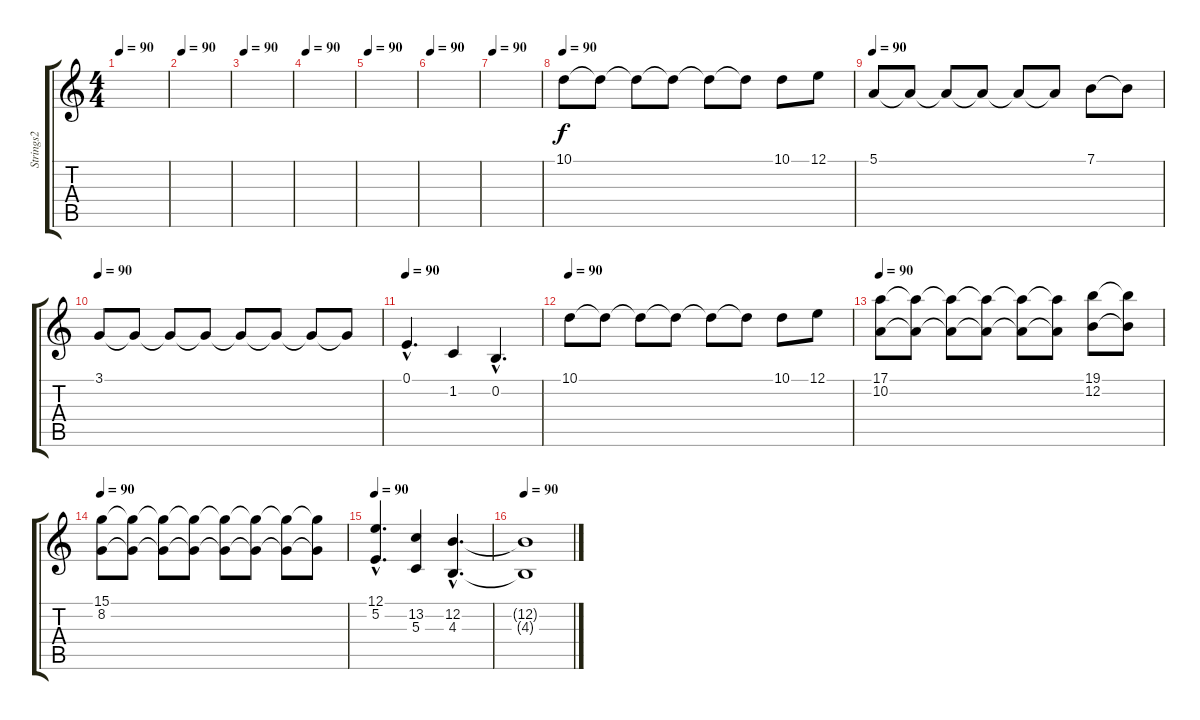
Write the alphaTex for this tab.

\track ("Strings2" "Strings2") {instrument stringensemble1}
\staff {score tabs}
\tuning (E4 B3 G3 D3 A2 E2) {hide}
\ts (4 4)
\tempo 90
\clef g2
\ks c
|
\tempo 90
|
\tempo 90
|
\tempo 90
|
\tempo 90
|
\tempo 90
|
\tempo 90
|
\tempo 90
10.1.8 10.1{t}.8 10.1{t}.8 10.1{t}.8 10.1{t}.8 10.1{t}.8 10.1.8 12.1.8 |
\tempo 90
5.1.8 5.1{t}.8 5.1{t}.8 5.1{t}.8 5.1{t}.8 5.1{t}.8 7.1.8 7.1{t}.8 |
\tempo 90
3.1.8 3.1{t}.8 3.1{t}.8 3.1{t}.8 3.1{t}.8 3.1{t}.8 3.1{t}.8 3.1{t}.8 |
\tempo 90
0.1{hac}.4{d} 1.2.4 0.2{hac}.4{d} |
\tempo 90
10.1.8 10.1{t}.8 10.1{t}.8 10.1{t}.8 10.1{t}.8 10.1{t}.8 10.1.8 12.1.8 |
\tempo 90
(17.1 10.2).8 (17.1{t} 10.2{t}).8 (17.1{t} 10.2{t}).8 (17.1{t} 10.2{t}).8 (17.1{t} 10.2{t}).8 (17.1{t} 10.2{t}).8 (19.1 12.2).8 (19.1{t} 12.2{t}).8 |
\tempo 90
(15.1 8.2).8 (15.1{t} 8.2{t}).8 (15.1{t} 8.2{t}).8 (15.1{t} 8.2{t}).8 (15.1{t} 8.2{t}).8 (15.1{t} 8.2{t}).8 (15.1{t} 8.2{t}).8 (15.1{t} 8.2{t}).8 |
\tempo 90
(12.1{hac} 5.2{hac}).4{d} (13.2 5.3).4 (12.2{hac} 4.3{hac}).4{d} |
\tempo 90
(12.2{t} 4.3{t}).1{volume 0}
